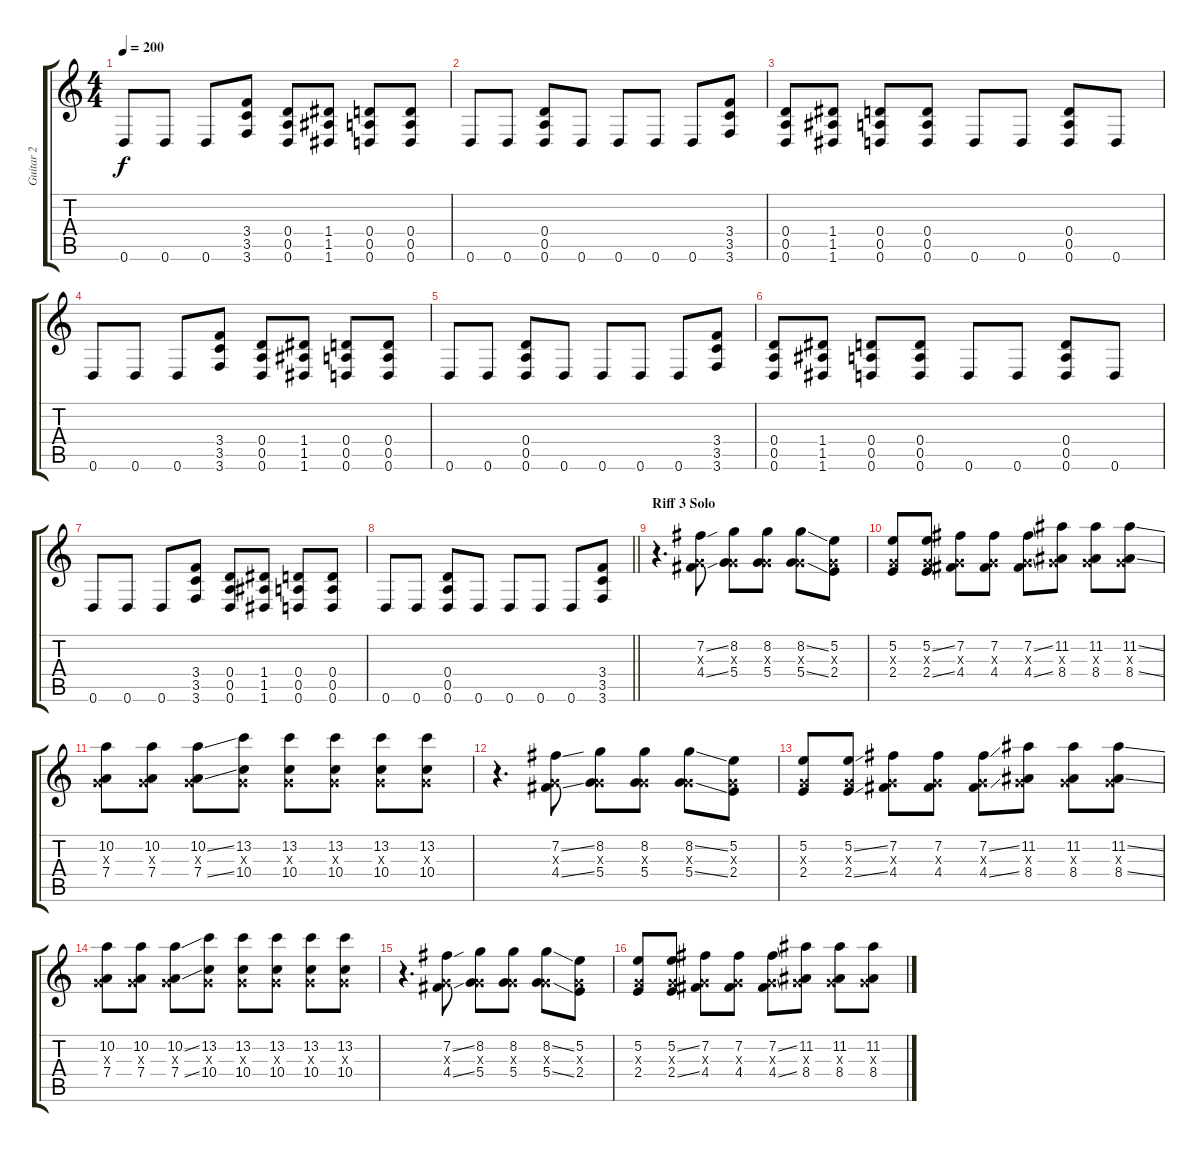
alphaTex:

\track ("Guitar 2" "Guitar 2") {instrument overdrivenguitar}
\staff {score tabs}
\tuning (E4 B3 G3 D3 A2 D2) {hide}
\ts (4 4)
\tempo 200
\clef g2
\ks c
0.6.8{dy f} 0.6.8 0.6.8 (3.4 3.5 3.6).8 (0.4 0.5 0.6).8 (1.4 1.5 1.6).8 (0.4 0.5 0.6).8 (0.4 0.5 0.6).8 |
0.6.8 0.6.8 (0.4 0.5 0.6).8 0.6.8 0.6.8 0.6.8 0.6.8 (3.4 3.5 3.6).8 |
(0.4 0.5 0.6).8 (1.4 1.5 1.6).8 (0.4 0.5 0.6).8 (0.4 0.5 0.6).8 0.6.8 0.6.8 (0.4 0.5 0.6).8 0.6.8 |
0.6.8 0.6.8 0.6.8 (3.4 3.5 3.6).8 (0.4 0.5 0.6).8 (1.4 1.5 1.6).8 (0.4 0.5 0.6).8 (0.4 0.5 0.6).8 |
0.6.8 0.6.8 (0.4 0.5 0.6).8 0.6.8 0.6.8 0.6.8 0.6.8 (3.4 3.5 3.6).8 |
(0.4 0.5 0.6).8 (1.4 1.5 1.6).8 (0.4 0.5 0.6).8 (0.4 0.5 0.6).8 0.6.8 0.6.8 (0.4 0.5 0.6).8 0.6.8 |
0.6.8 0.6.8 0.6.8 (3.4 3.5 3.6).8 (0.4 0.5 0.6).8 (1.4 1.5 1.6).8 (0.4 0.5 0.6).8 (0.4 0.5 0.6).8 |
\barLineRight lightlight
0.6.8 0.6.8 (0.4 0.5 0.6).8 0.6.8 0.6.8 0.6.8 0.6.8 (3.4 3.5 3.6).8 |
\section ("" "Riff 3 Solo")
r.4{d} (7.2{ss} 0.3{x} 4.4{ss}).8 (8.2 0.3{x} 5.4).8 (8.2 0.3{x} 5.4).8 (8.2{ss} 0.3{x} 5.4{ss}).8 (5.2 0.3{x} 2.4).8 |
(5.2 0.3{x} 2.4).8 (5.2{ss} 0.3{x} 2.4{ss}).8 (7.2 0.3{x} 4.4).8 (7.2 0.3{x} 4.4).8 (7.2{ss} 0.3{x} 4.4{ss}).8 (11.2 0.3{x} 8.4).8 (11.2 0.3{x} 8.4).8 (11.2{ss} 0.3{x} 8.4{ss}).8 |
(10.2 0.3{x} 7.4).8 (10.2 0.3{x} 7.4).8 (10.2{ss} 0.3{x} 7.4{ss}).8 (13.2 0.3{x} 10.4).8 (13.2 0.3{x} 10.4).8 (13.2 0.3{x} 10.4).8 (13.2 0.3{x} 10.4).8 (13.2 0.3{x} 10.4).8 |
r.4{d} (7.2{ss} 0.3{x} 4.4{ss}).8 (8.2 0.3{x} 5.4).8 (8.2 0.3{x} 5.4).8 (8.2{ss} 0.3{x} 5.4{ss}).8 (5.2 0.3{x} 2.4).8 |
(5.2 0.3{x} 2.4).8 (5.2{ss} 0.3{x} 2.4{ss}).8 (7.2 0.3{x} 4.4).8 (7.2 0.3{x} 4.4).8 (7.2{ss} 0.3{x} 4.4{ss}).8 (11.2 0.3{x} 8.4).8 (11.2 0.3{x} 8.4).8 (11.2{ss} 0.3{x} 8.4{ss}).8 |
(10.2 0.3{x} 7.4).8 (10.2 0.3{x} 7.4).8 (10.2{ss} 0.3{x} 7.4{ss}).8 (13.2 0.3{x} 10.4).8 (13.2 0.3{x} 10.4).8 (13.2 0.3{x} 10.4).8 (13.2 0.3{x} 10.4).8 (13.2 0.3{x} 10.4).8 |
r.4{d} (7.2{ss} 0.3{x} 4.4{ss}).8 (8.2 0.3{x} 5.4).8 (8.2 0.3{x} 5.4).8 (8.2{ss} 0.3{x} 5.4{ss}).8 (5.2 0.3{x} 2.4).8 |
(5.2 0.3{x} 2.4).8 (5.2{ss} 0.3{x} 2.4{ss}).8 (7.2 0.3{x} 4.4).8 (7.2 0.3{x} 4.4).8 (7.2{ss} 0.3{x} 4.4{ss}).8 (11.2 0.3{x} 8.4).8 (11.2 0.3{x} 8.4).8 (11.2{ss} 0.3{x} 8.4{ss}).8
